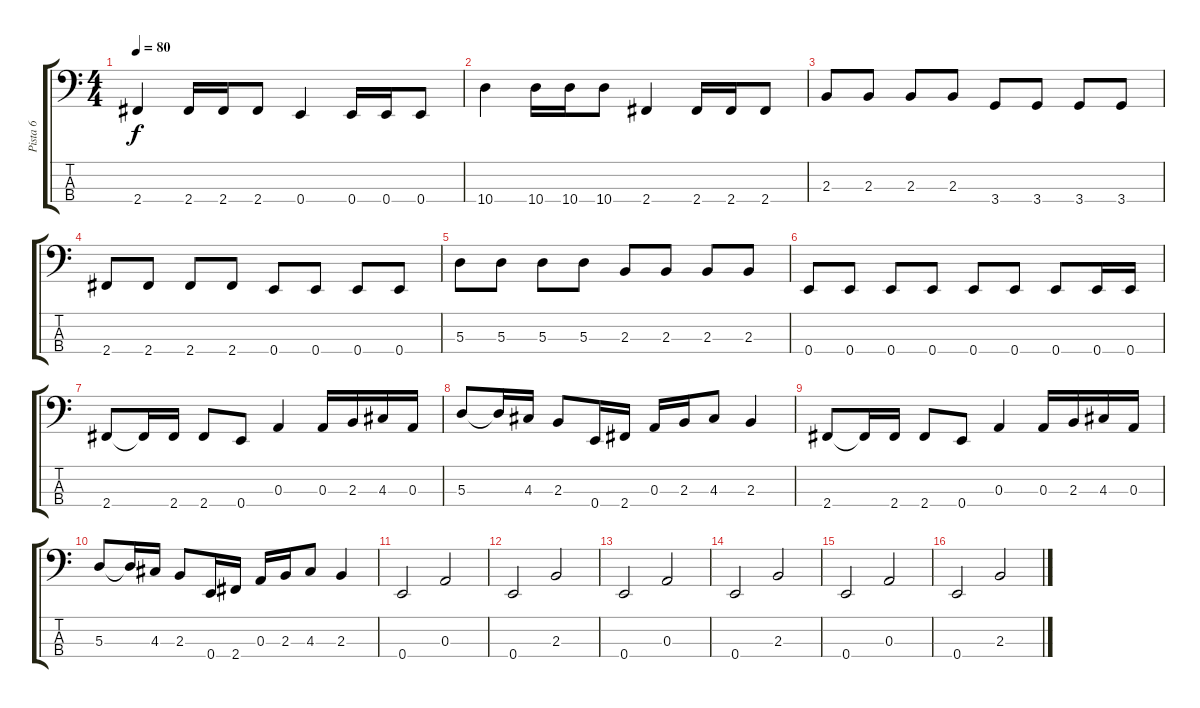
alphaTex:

\track ("Pista 6" "Pista 6") {instrument electricbassfinger}
\staff {score tabs}
\tuning (G2 D2 A1 E1) {hide}
\ts (4 4)
\tempo 80
\clef f4
\ks c
2.4.4{dy f} 2.4.16 2.4.16 2.4.8 0.4.4 0.4.16 0.4.16 0.4.8 |
10.4.4 10.4.16 10.4.16 10.4.8 2.4.4 2.4.16 2.4.16 2.4.8 |
2.3.8 2.3.8 2.3.8 2.3.8 3.4.8 3.4.8 3.4.8 3.4.8 |
2.4.8 2.4.8 2.4.8 2.4.8 0.4.8 0.4.8 0.4.8 0.4.8 |
5.3.8 5.3.8 5.3.8 5.3.8 2.3.8 2.3.8 2.3.8 2.3.8 |
0.4.8 0.4.8 0.4.8 0.4.8 0.4.8 0.4.8 0.4.8 0.4.16 0.4.16 |
2.4.8 2.4{t}.16 2.4.16 2.4.8 0.4.8 0.3.4 0.3.16 2.3.16 4.3.16 0.3.16 |
5.3.8 5.3{t}.16 4.3.16 2.3.8 0.4.16 2.4.16 0.3.16 2.3.16 4.3.8 2.3.4 |
2.4.8 2.4{t}.16 2.4.16 2.4.8 0.4.8 0.3.4 0.3.16 2.3.16 4.3.16 0.3.16 |
5.3.8 5.3{t}.16 4.3.16 2.3.8 0.4.16 2.4.16 0.3.16 2.3.16 4.3.8 2.3.4 |
0.4.2 0.3.2 |
0.4.2 2.3.2 |
0.4.2 0.3.2 |
0.4.2 2.3.2 |
0.4.2 0.3.2 |
0.4.2 2.3.2
